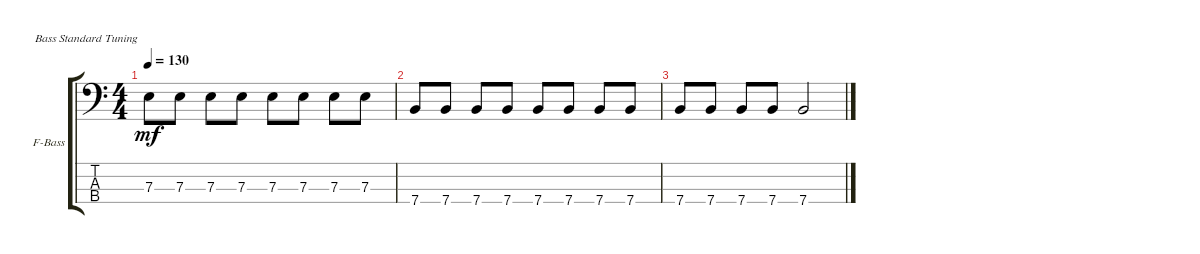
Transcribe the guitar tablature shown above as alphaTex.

\defaultSystemsLayout 4
\bracketExtendMode groupsimilarinstruments
\firstSystemTrackNameOrientation horizontal
\otherSystemsTrackNameOrientation horizontal
\track ("Bass" "F-Bass") {instrument fretlessbass}
\staff {score tabs}
\tuning (G2 D2 A1 E1)
\ts (4 4)
\tempo 130
\clef f4
\ks c
7.3.8{dy mf} 7.3.8 7.3.8 7.3.8 7.3.8 7.3.8 7.3.8 7.3.8 |
7.4.8 7.4.8 7.4.8 7.4.8 7.4.8 7.4.8 7.4.8 7.4.8 |
7.4.8 7.4.8 7.4.8 7.4.8 7.4.2
